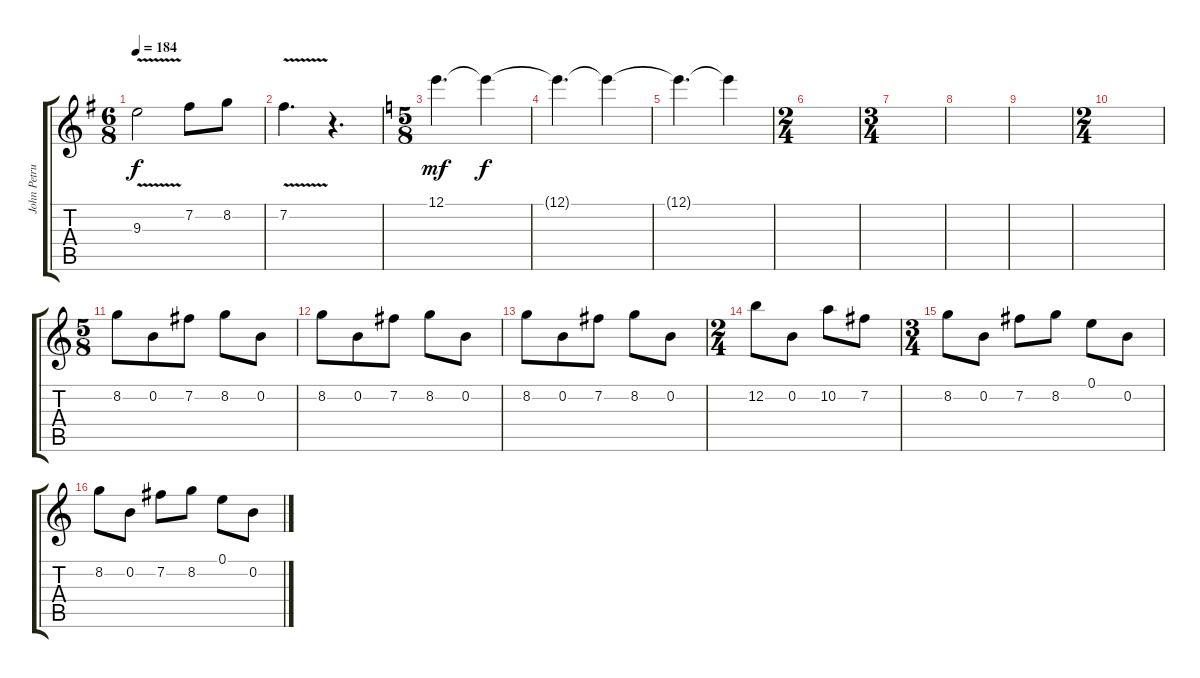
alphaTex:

\track ("John Petrucci - Guitar" "John Petru") {instrument distortionguitar}
\staff {score tabs}
\tuning (E4 B3 G3 D3 A2 E2) {hide}
\ts (6 8)
\tempo 184
\clef g2
\ks g
9.3{v}.2{dy f} 7.2.8 8.2.8 |
7.2{v}.4{d} r.4{d} |
\ts (5 8)
\ks c
12.1.4{d dy mf volume 12} 12.1{t}.4{dy f} |
12.1{t}.4{d} 12.1{t}.4 |
12.1{t}.4{d} 12.1{t}.4 |
\ts (2 4)
|
\ts (3 4)
|
|
|
\ts (2 4)
|
\ts (5 8)
8.2.8 0.2.8 7.2.8 8.2.8 0.2.8 |
8.2.8 0.2.8 7.2.8 8.2.8 0.2.8 |
8.2.8 0.2.8 7.2.8 8.2.8 0.2.8 |
\ts (2 4)
12.2.8 0.2.8 10.2.8 7.2.8 |
\ts (3 4)
8.2.8 0.2.8 7.2.8 8.2.8 0.1.8 0.2.8 |
8.2.8 0.2.8 7.2.8 8.2.8 0.1.8 0.2.8
